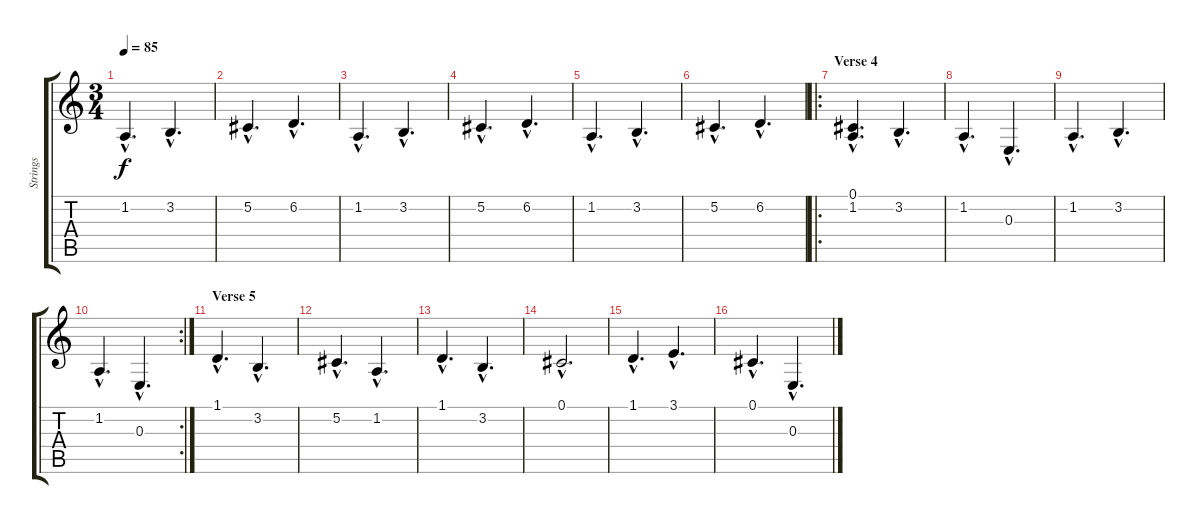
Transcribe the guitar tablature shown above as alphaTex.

\track ("Strings" "Strings") {instrument stringensemble1}
\staff {score tabs}
\tuning (Db4 Ab3 E3 B2 Gb2 Db2) {hide}
\ts (3 4)
\tempo 85
\clef g2
\ks c
1.2{hac}.4{d dy f} 3.2{hac}.4{d} |
5.2{hac}.4{d} 6.2{hac}.4{d} |
1.2{hac}.4{d} 3.2{hac}.4{d} |
5.2{hac}.4{d} 6.2{hac}.4{d} |
1.2{hac}.4{d} 3.2{hac}.4{d} |
5.2{hac}.4{d} 6.2{hac}.4{d} |
\ro
\section ("" "Verse 4")
(0.1{hac} 1.2{hac}).4{d} 3.2{hac}.4{d} |
1.2{hac}.4{d} 0.3{hac}.4{d} |
1.2{hac}.4{d} 3.2{hac}.4{d} |
\rc 2
1.2{hac}.4{d} 0.3{hac}.4{d} |
\section ("" "Verse 5")
1.1{hac}.4{d} 3.2{hac}.4{d} |
5.2{hac}.4{d} 1.2{hac}.4{d} |
1.1{hac}.4{d} 3.2{hac}.4{d} |
0.1{hac}.2{d} |
1.1{hac}.4{d} 3.1{hac}.4{d} |
0.1{hac}.4{d} 0.3{hac}.4{d}
